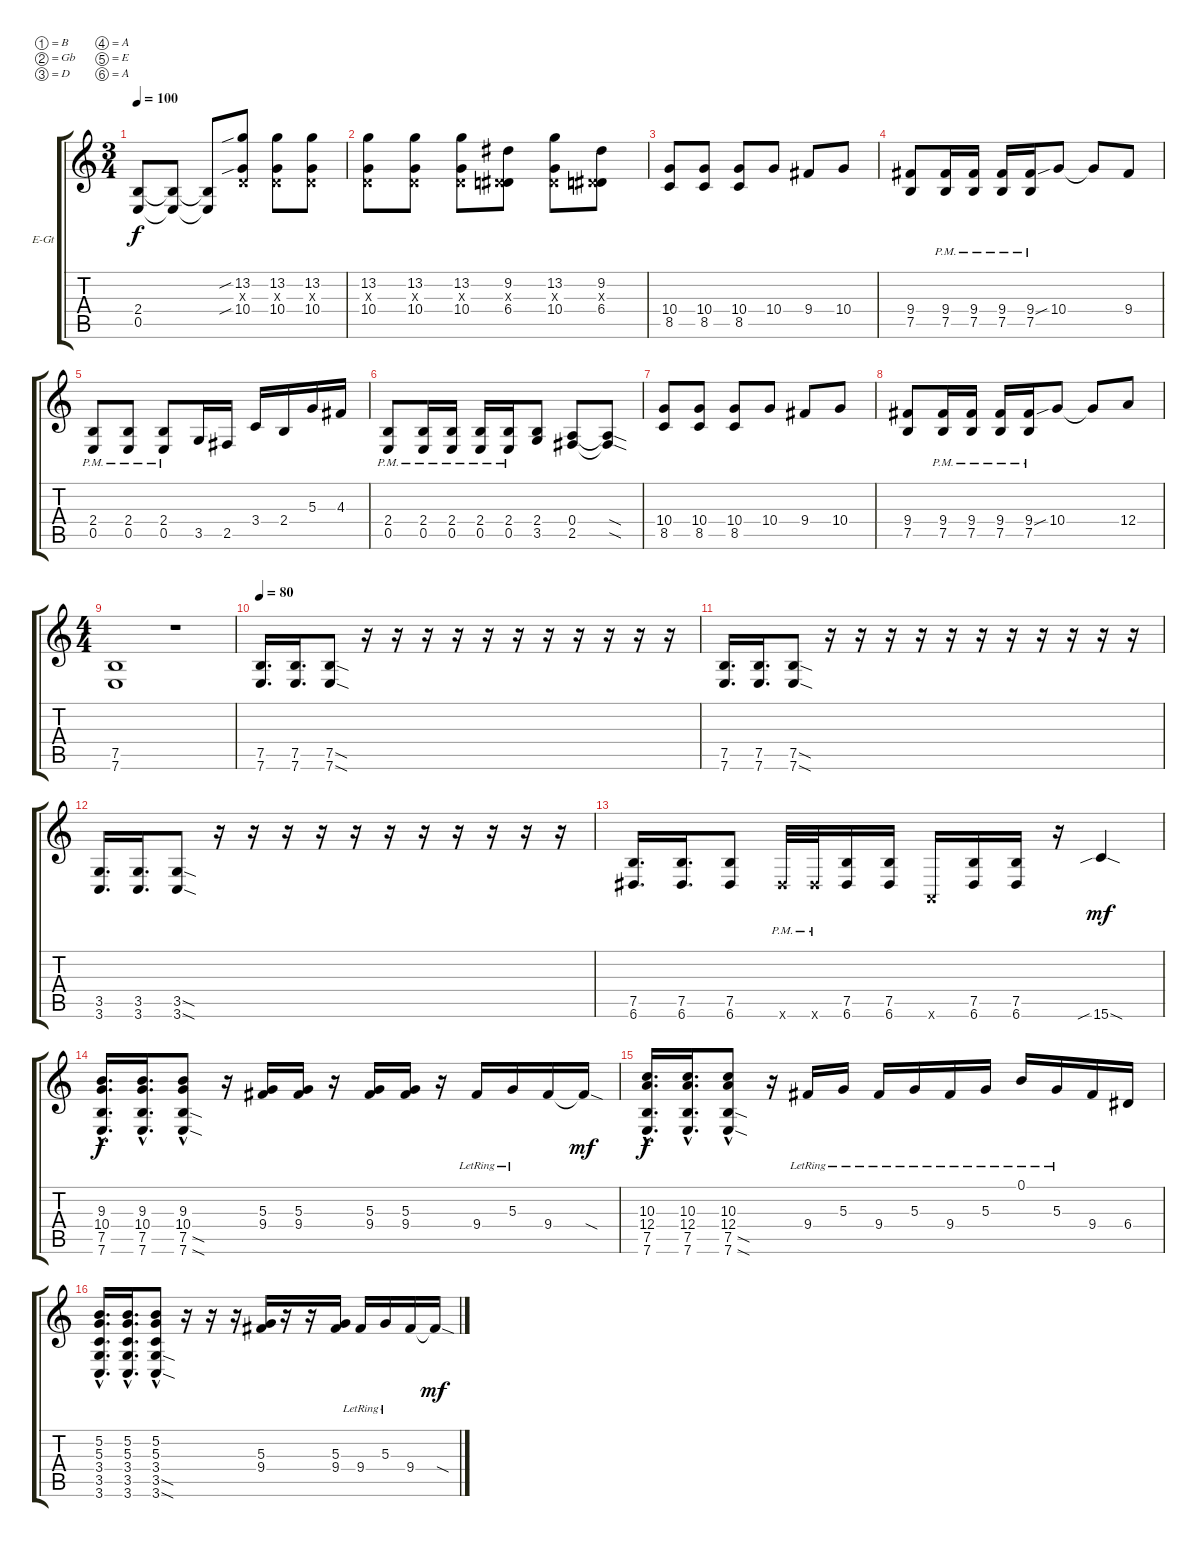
\bracketExtendMode groupsimilarinstruments
\firstSystemTrackNameOrientation horizontal
\otherSystemsTrackNameOrientation horizontal
\track ("Nevan Alahy" "E-Gt") {instrument distortionguitar}
\staff {score tabs}
\tuning (B3 Gb3 D3 A2 E2 A1)
\ts (3 4)
\tempo 100
\clef g2
\ks c
(0.5 2.4).8{dy f} (0.5{t} 2.4{t}).8 (0.5{t} 2.4{t}).8 (10.4{sib} 0.3{x} 13.2{sib}).8 (10.4 13.2 0.3{x}).8 (10.4 13.2 0.3{x}).8 |
(10.4 0.3{x} 13.2).8 (10.4 0.3{x} 13.2).8 (10.4 0.3{x} 13.2).8 (6.4 0.3{x} 9.2).8 (10.4 0.3{x} 13.2).8 (6.4 0.3{x} 9.2).8 |
(8.5 10.4).8 (8.5 10.4).8 (8.5 10.4).8 10.4.8 9.4.8 10.4.8 |
(7.5 9.4).8 (7.5{pm} 9.4{pm}).16 (7.5{pm} 9.4{pm}).16 (7.5{pm} 9.4{pm}).16 (7.5{pm} 9.4{pm}).16 10.4{sib}.8 10.4{t}.8 9.4.8 |
(0.5{pm} 2.4{pm}).8 (0.5{pm} 2.4{pm}).8 (0.5{pm} 2.4{pm}).8 3.5.16 2.5.16 3.4.16 2.4.16 5.3.16 4.3.16 |
(0.5{pm} 2.4{pm}).8 (0.5{pm} 2.4{pm}).16 (0.5{pm} 2.4{pm}).16 (0.5{pm} 2.4{pm}).16 (0.5{pm} 2.4{pm}).16 (3.5 2.4).8 (2.5 0.4).8 (0.4{sod t} 2.5{sod t}).8 |
(8.5 10.4).8 (8.5 10.4).8 (8.5 10.4).8 10.4.8 9.4.8 10.4.8 |
(7.5 9.4).8 (7.5{pm} 9.4{pm}).16 (7.5{pm} 9.4{pm}).16 (7.5{pm} 9.4{pm}).16 (7.5{pm} 9.4{pm}).16 10.4{sib}.8 10.4{t}.8 12.4.8 |
\ts (4 4)
(7.5 7.6).1 r.1 |
\tempo 80
(7.6 7.5).16{d} (7.5 7.6).16{d} (7.6{sod} 7.5{sod}).8 r.16 r.16 r.16 r.16 r.16 r.16 r.16 r.16 r.16 r.16 r.16 |
(7.6 7.5).16{d} (7.5 7.6).16{d} (7.6{sod} 7.5{sod}).8 r.16 r.16 r.16 r.16 r.16 r.16 r.16 r.16 r.16 r.16 r.16 |
(3.6 3.5).16{d} (3.5 3.6).16{d} (3.6{sod} 3.5{sod}).8 r.16 r.16 r.16 r.16 r.16 r.16 r.16 r.16 r.16 r.16 r.16 |
(6.6 7.5).16{d} (7.5 6.6).16{d} (6.6 7.5).8 6.6{pm x}.32 6.6{pm x}.32 (6.6 7.5).16 (6.6 7.5).16 0.6{x}.16 (6.6 7.5).16 (6.6 7.5).16 r.16 15.6{sib sod}.4{dy mf} |
(7.6 7.5 10.4{hac} 9.3{hac}).16{d dy f} (7.5 7.6 10.4{hac} 9.3{hac}).16{d} (7.6{sod} 7.5{sod} 10.4{hac} 9.3{hac}).8 r.16 (5.3 9.4).16 (5.3 9.4).16 r.16 (5.3 9.4).16 (5.3 9.4).16 r.16 9.4{lr}.16 5.3{lr}.16 9.4.16 9.4{sod t}.16{dy mf} |
(7.6 7.5 12.4{hac} 10.3{hac}).16{d dy f} (7.5 7.6 12.4{hac} 10.3{hac}).16{d} (7.6{sod} 7.5{sod} 12.4{hac} 10.3{hac}).8 r.16 9.4{lr}.16 5.3{lr}.16 9.4{lr}.16 5.3{lr}.16 9.4{lr}.16 5.3{lr}.16 0.1{lr}.16 5.3{lr}.16 9.4.16 6.4.16 |
(3.6 3.5 3.4 5.3{hac} 5.2{hac}).16{d} (3.5 3.6 3.4 5.2 5.3{hac}).16{d} (3.6{sod} 3.5{sod} 3.4 5.3{hac} 5.2).8 r.16 r.16 r.16 (5.3 9.4).16 r.16 r.16 (5.3 9.4).16 9.4{lr}.16 5.3{lr}.16 9.4.16 9.4{sod t}.16{dy mf}
